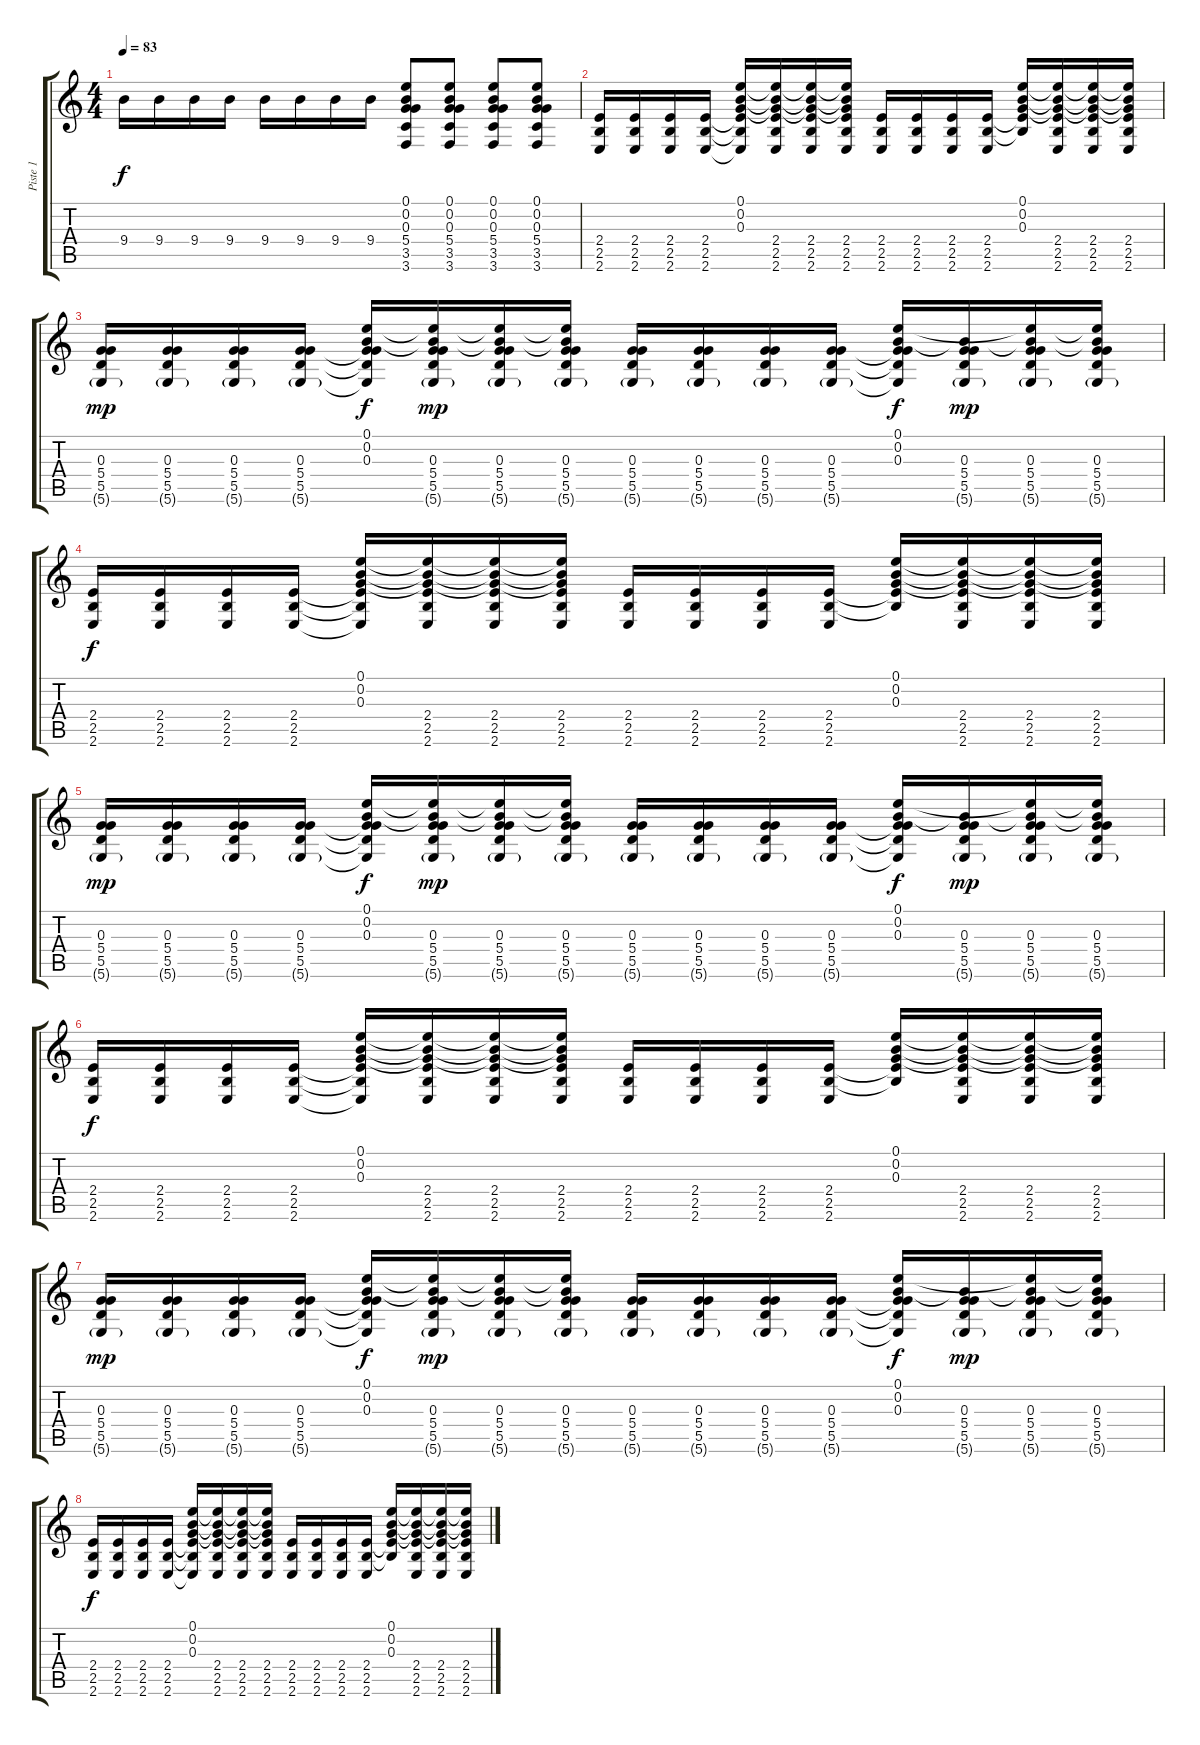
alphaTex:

\track ("Piste 1" "Piste 1") {instrument distortionguitar}
\staff {score tabs}
\tuning (E4 B3 G3 D3 A2 D2) {hide}
\ts (4 4)
\tempo 83
\clef g2
\ks c
9.4.16{dy f} 9.4.16 9.4.16 9.4.16 9.4.16 9.4.16 9.4.16 9.4.16 (0.1 0.2 0.3 5.4 3.5 3.6).8 (0.1 0.2 0.3 5.4 3.5 3.6).8 (0.1 0.2 0.3 5.4 3.5 3.6).8 (0.1 0.2 0.3 5.4 3.5 3.6).8 |
(2.4 2.5 2.6).16{volume 8 instrument distortionguitar} (2.4 2.5 2.6).16 (2.4 2.5 2.6).16 (2.4 2.5 2.6).16 (0.1 0.2 0.3 2.4{t} 2.5{t} 2.6{t}).16 (0.1{t} 0.2{t} 0.3{t} 2.4 2.5 2.6).16 (0.1{t} 0.2{t} 0.3{t} 2.4 2.5 2.6).16 (0.1{t} 0.2{t} 0.3{t} 2.4 2.5 2.6).16 (2.4 2.5 2.6).16 (2.4 2.5 2.6).16 (2.4 2.5 2.6).16 (2.4 2.5 2.6).16 (0.1 0.2 0.3 2.4{t} 2.5{t}).16 (0.1{t} 0.2{t} 0.3{t} 2.4 2.5 2.6).16 (0.1{t} 0.2{t} 0.3{t} 2.4 2.5 2.6).16 (0.1{t} 0.2{t} 0.3{t} 2.4 2.5 2.6).16 |
(0.3 5.4 5.5 5.6{g}).16{dy mp} (0.3 5.4 5.5 5.6{g}).16 (0.3 5.4 5.5 5.6{g}).16 (0.3 5.4 5.5 5.6{g}).16 (0.1 0.2 0.3 5.4{t} 5.5{t} 5.6{t}).16{dy f} (0.1{t} 0.2{t} 0.3 5.4 5.5 5.6{g}).16{dy mp} (0.1{t} 0.2{t} 0.3 5.4 5.5 5.6{g}).16 (0.1{t} 0.2{t} 0.3 5.4 5.5 5.6{g}).16 (0.3 5.4 5.5 5.6{g}).16 (0.3 5.4 5.5 5.6{g}).16 (0.3 5.4 5.5 5.6{g}).16 (0.3 5.4 5.5 5.6{g}).16 (0.1 0.2 0.3 5.4{t} 5.5{t} 5.6{t}).16{dy f} (0.2{t} 0.3 5.4 5.5 5.6{g}).16{dy mp} (0.1{t} 0.2{t} 0.3 5.4 5.5 5.6{g}).16 (0.1{t} 0.2{t} 0.3 5.4 5.5 5.6{g}).16 |
(2.4 2.5 2.6).16{dy f} (2.4 2.5 2.6).16 (2.4 2.5 2.6).16 (2.4 2.5 2.6).16 (0.1 0.2 0.3 2.4{t} 2.5{t} 2.6{t}).16 (0.1{t} 0.2{t} 0.3{t} 2.4 2.5 2.6).16 (0.1{t} 0.2{t} 0.3{t} 2.4 2.5 2.6).16 (0.1{t} 0.2{t} 0.3{t} 2.4 2.5 2.6).16 (2.4 2.5 2.6).16 (2.4 2.5 2.6).16 (2.4 2.5 2.6).16 (2.4 2.5 2.6).16 (0.1 0.2 0.3 2.4{t} 2.5{t}).16 (0.1{t} 0.2{t} 0.3{t} 2.4 2.5 2.6).16 (0.1{t} 0.2{t} 0.3{t} 2.4 2.5 2.6).16 (0.1{t} 0.2{t} 0.3{t} 2.4 2.5 2.6).16 |
(0.3 5.4 5.5 5.6{g}).16{dy mp} (0.3 5.4 5.5 5.6{g}).16 (0.3 5.4 5.5 5.6{g}).16 (0.3 5.4 5.5 5.6{g}).16 (0.1 0.2 0.3 5.4{t} 5.5{t} 5.6{t}).16{dy f} (0.1{t} 0.2{t} 0.3 5.4 5.5 5.6{g}).16{dy mp} (0.1{t} 0.2{t} 0.3 5.4 5.5 5.6{g}).16 (0.1{t} 0.2{t} 0.3 5.4 5.5 5.6{g}).16 (0.3 5.4 5.5 5.6{g}).16 (0.3 5.4 5.5 5.6{g}).16 (0.3 5.4 5.5 5.6{g}).16 (0.3 5.4 5.5 5.6{g}).16 (0.1 0.2 0.3 5.4{t} 5.5{t} 5.6{t}).16{dy f} (0.2{t} 0.3 5.4 5.5 5.6{g}).16{dy mp} (0.1{t} 0.2{t} 0.3 5.4 5.5 5.6{g}).16 (0.1{t} 0.2{t} 0.3 5.4 5.5 5.6{g}).16 |
(2.4 2.5 2.6).16{dy f} (2.4 2.5 2.6).16 (2.4 2.5 2.6).16 (2.4 2.5 2.6).16 (0.1 0.2 0.3 2.4{t} 2.5{t} 2.6{t}).16 (0.1{t} 0.2{t} 0.3{t} 2.4 2.5 2.6).16 (0.1{t} 0.2{t} 0.3{t} 2.4 2.5 2.6).16 (0.1{t} 0.2{t} 0.3{t} 2.4 2.5 2.6).16 (2.4 2.5 2.6).16 (2.4 2.5 2.6).16 (2.4 2.5 2.6).16 (2.4 2.5 2.6).16 (0.1 0.2 0.3 2.4{t} 2.5{t}).16 (0.1{t} 0.2{t} 0.3{t} 2.4 2.5 2.6).16 (0.1{t} 0.2{t} 0.3{t} 2.4 2.5 2.6).16 (0.1{t} 0.2{t} 0.3{t} 2.4 2.5 2.6).16 |
(0.3 5.4 5.5 5.6{g}).16{dy mp} (0.3 5.4 5.5 5.6{g}).16 (0.3 5.4 5.5 5.6{g}).16 (0.3 5.4 5.5 5.6{g}).16 (0.1 0.2 0.3 5.4{t} 5.5{t} 5.6{t}).16{dy f} (0.1{t} 0.2{t} 0.3 5.4 5.5 5.6{g}).16{dy mp} (0.1{t} 0.2{t} 0.3 5.4 5.5 5.6{g}).16 (0.1{t} 0.2{t} 0.3 5.4 5.5 5.6{g}).16 (0.3 5.4 5.5 5.6{g}).16 (0.3 5.4 5.5 5.6{g}).16 (0.3 5.4 5.5 5.6{g}).16 (0.3 5.4 5.5 5.6{g}).16 (0.1 0.2 0.3 5.4{t} 5.5{t} 5.6{t}).16{dy f} (0.2{t} 0.3 5.4 5.5 5.6{g}).16{dy mp} (0.1{t} 0.2{t} 0.3 5.4 5.5 5.6{g}).16 (0.1{t} 0.2{t} 0.3 5.4 5.5 5.6{g}).16 |
(2.4 2.5 2.6).16{dy f} (2.4 2.5 2.6).16 (2.4 2.5 2.6).16 (2.4 2.5 2.6).16 (0.1 0.2 0.3 2.4{t} 2.5{t} 2.6{t}).16 (0.1{t} 0.2{t} 0.3{t} 2.4 2.5 2.6).16 (0.1{t} 0.2{t} 0.3{t} 2.4 2.5 2.6).16 (0.1{t} 0.2{t} 0.3{t} 2.4 2.5 2.6).16 (2.4 2.5 2.6).16 (2.4 2.5 2.6).16 (2.4 2.5 2.6).16 (2.4 2.5 2.6).16 (0.1 0.2 0.3 2.4{t} 2.5{t}).16 (0.1{t} 0.2{t} 0.3{t} 2.4 2.5 2.6).16 (0.1{t} 0.2{t} 0.3{t} 2.4 2.5 2.6).16 (0.1{t} 0.2{t} 0.3{t} 2.4 2.5 2.6).16
